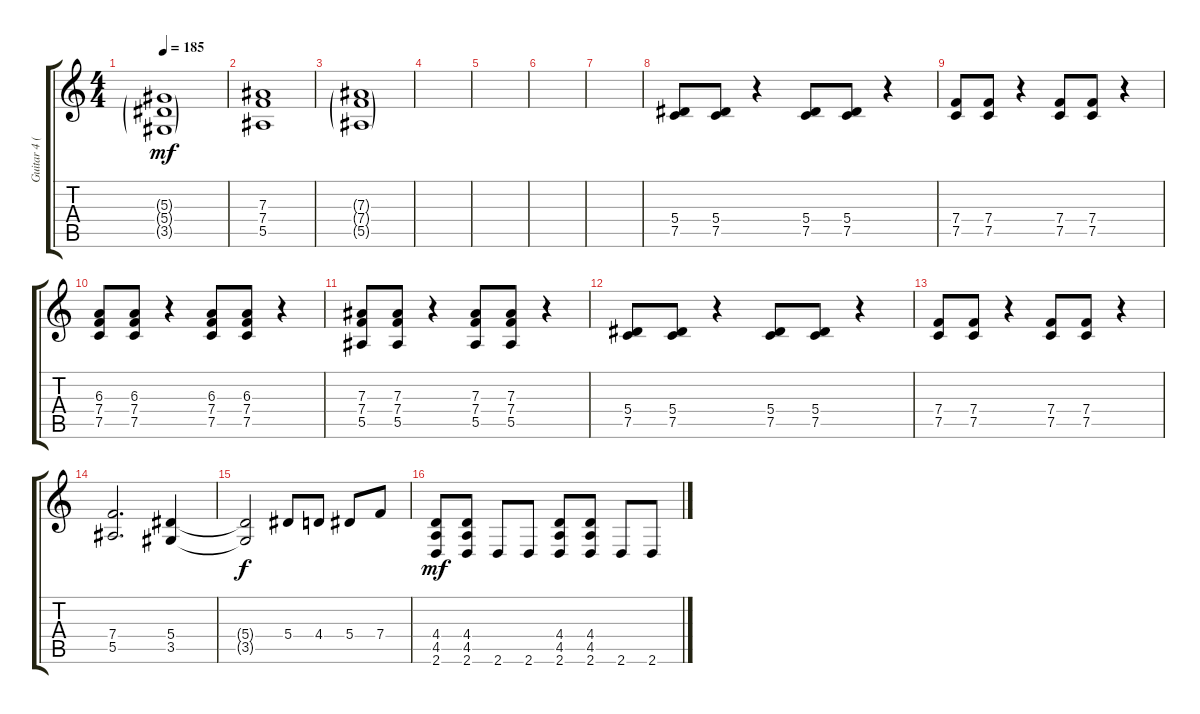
\track ("Guitar 4 (Rhytm)" "Guitar 4 (") {instrument distortionguitar}
\staff {score tabs}
\tuning (C4 G3 Eb3 Bb2 F2 C2) {hide}
\ts (4 4)
\tempo 185
\clef g2
\ks c
(5.3{g} 5.4{g} 3.5{g}).1{dy mf} |
(7.3 7.4 5.5).1 |
(7.3{g} 7.4{g} 5.5{g}).1 |
|
|
|
|
(5.4 7.5).8{balance 14} (5.4 7.5).8 r.4 (5.4 7.5).8 (5.4 7.5).8 r.4 |
(7.4 7.5).8 (7.4 7.5).8 r.4 (7.4 7.5).8 (7.4 7.5).8 r.4 |
(6.3 7.4 7.5).8 (6.3 7.4 7.5).8 r.4 (6.3 7.4 7.5).8 (6.3 7.4 7.5).8 r.4 |
(7.3 7.4 5.5).8 (7.3 7.4 5.5).8 r.4 (7.3 7.4 5.5).8 (7.3 7.4 5.5).8 r.4 |
(5.4 7.5).8 (5.4 7.5).8 r.4 (5.4 7.5).8 (5.4 7.5).8 r.4 |
(7.4 7.5).8 (7.4 7.5).8 r.4 (7.4 7.5).8 (7.4 7.5).8 r.4 |
(7.4 5.5).2{d} (5.4 3.5).4 |
(5.4{t} 3.5{t}).2{dy f} 5.4.8 4.4.8 5.4.8 7.4.8 |
(4.4 4.5 2.6).8{dy mf} (4.4 4.5 2.6).8 2.6.8 2.6.8 (4.4 4.5 2.6).8 (4.4 4.5 2.6).8 2.6.8 2.6.8
